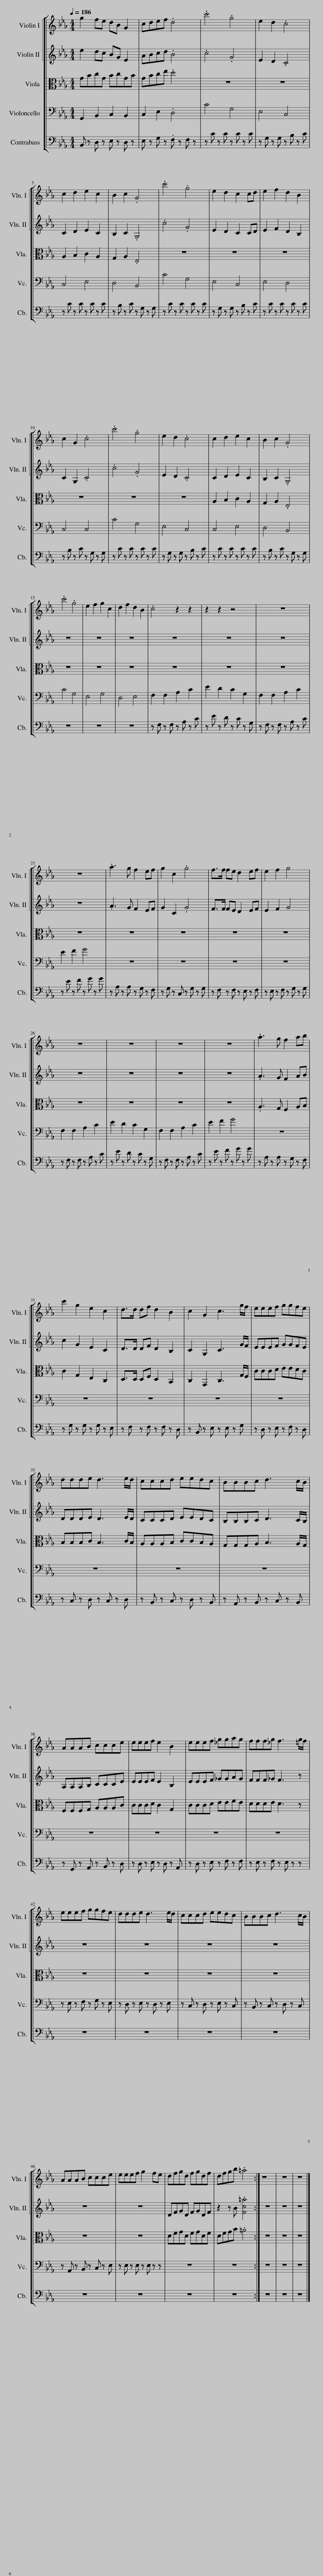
X:1
%%score [ [ 1 2 ] 3 4 5 ]
L:1/8
Q:1/4=186
M:4/4
I:linebreak $
K:Eb
V:1 treble
V:2 treble
V:3 alto
V:4 bass
V:5 bass transpose=-12
V:1
 g2 fe dB G2 | cdef .d4 | .c'4 .g4 | e2 d2 .c4 |$ c2 d2 e2 c2 | %5
 B2 c2 .G4 | .c'4 .g4 | e2 d2 c2 cd | e2 f2 d2 B2 |$ c2 G2 .c4 | %10
 .c'4 .g4 | e2 d2 .c4 | c2 d2 e2 c2 | B2 c2 .G4 |$ .c'4 .g4 | %15
 e2 f2 g2 c2 | d2 f2 d2 B2 | .c4 z2 z2 | z2 z2 z4 | z8 |$ %20
 z8 | .a3 g f2 ef | g2 c2 .g4 | f>f fe d2 ef | e2 f2 g4 |$ %25
 z8 | z8 | z8 | z8 | .a3 g f2 ab |$ %30
 c'2 g2 e2 c2 | d>d df d2 B2 | c2 G2 c3 g/f/ | eeef ggfe |$ ddde d3 e/d/ | %35
 cccd eedc | BBBc d3 c/B/ |$ AAAB ccce | eeef e2 B2 | eeef _ggag | %40
 fff_g f3 =g/f/ |$ eeef ggfe | ddde d3 e/d/ | cccd eedc | BBBc d3 c/B/ |$ %45
 AAAB ccce | eeef g2 fe | dfgd fgdf | dfgb .=a4 :| z8 | %50
 z8 | z8 |] %52
V:2
 e2 dc BG E2 | ABcd .B4 | .c4 .G4 | E2 D2 .C4 |$ C2 D2 E2 C2 | %5
 B,2 C2 .G,4 | .c4 .G4 | E2 D2 C2 CD | E2 F2 D2 B,2 |$ C2 G,2 .C4 | %10
 .c4 .G4 | E2 D2 .C4 | C2 D2 E2 C2 | B,2 C2 .G,4 |$ z8 | %15
 z8 | z8 | z8 | z8 | z8 |$ %20
 z8 | .A3 G F2 EF | G2 C2 .G4 | F>F FE D2 EF | E2 F2 G4 |$ %25
 z8 | z8 | z8 | z8 | .A3 G F2 AB |$ %30
 c2 G2 E2 C2 | D>D DF D2 B,2 | C2 G,2 C3 G/F/ | EEEF GGFE |$ DDDE D3 E/D/ | %35
 CCCD EEDC | B,B,B,C D3 C/B,/ |$ A,A,A,B, CCCE | EEEF E2 B,2 | EEEF _GGAG | %40
 FFF_G F3 z |$ z8 | z8 | z8 | z8 |$ %45
 z8 | z8 | DFGD FGDF | z2 z B .[Fc=a]4 :| z8 | %50
 z8 | z8 |] %52
V:3
 GBcG BcGB | GBce .d4 | z8 | z8 |$ A,2 B,2 C2 A,2 | %5
 G,2 A,2 .E,4 | z8 | z8 | z8 |$ z8 | %10
 z8 | z8 | A,2 B,2 C2 A,2 | G,2 A,2 .E,4 |$ z8 | %15
 z8 | z8 | z8 | z8 | z8 |$ %20
 z8 | z8 | z8 | z8 | z8 |$ %25
 z8 | z8 | z8 | z8 | .A,3 G, F,2 A,B, |$ %30
 C2 G,2 E,2 C,2 | D,>D, D,F, D,2 B,,2 | C,2 G,,2 C,3 G,/F,/ | CCCD EEDC |$ B,B,B,C B,3 C/B,/ | %35
 A,A,A,B, CCB,A, | G,G,G,A, B,3 A,/G,/ |$ F,F,F,G, A,A,A,C | CCCD C2 G,2 | CCCD EEFE | %40
 DDDE D3 z |$ z8 | z8 | z8 | z8 |$ %45
 z8 | z8 | DFGD FGDF | DFGB .=A4 :| z8 | %50
 z8 | z8 |] %52
V:4
 G,,2 B,,2 C,2 B,,2 | C,2 E,2 .D,4 | C4 G,4 | E,4 C,4 |$ C,4 E,4 | %5
 D,4 B,,4 | C4 G,4 | E,4 C,4 | E,4 D,4 |$ C,4 C,4 | %10
 C4 G,4 | E,4 C,4 | C,4 E,4 | D,4 B,,4 |$ C4 G,4 | %15
 E,4 G,4 | D,4 E,4 | F,2 F,2 A,2 C2 | E2 D2 C2 G,2 | F,2 F,2 A,2 C2 |$ %20
 E2 F2 G4 | z8 | z8 | z8 | z8 |$ %25
 F,2 F,2 A,2 C2 | E2 D2 C2 G,2 | F,2 F,2 A,2 C2 | E2 F2 G4 | z8 |$ %30
 z8 | z8 | z8 | z8 |$ z8 | %35
 z8 | z8 |$ z8 | z8 | z8 | %40
 z8 |$ z E, z F, z G, z E, | z D, z E, z D, z E, | z C, z D, z E, z C, | z B,, z C, z D, z C, |$ %45
 z A,, z B,, z C, z E, | z E, z E, z E, z z | z8 | z8 :| z8 | %50
 z8 | z8 |] %52
V:5
 B,, z D, z E, z D, z | E, z G, z .F, z F, z | z C z C z C z C | z G, z G, z B, z C |$ z C z C z C z C | %5
 z B, z C z G, z G, | z C z C z C z C | z G, z G, z B, z C | z C z C z C z C |$ z B, z C z G, z G, | %10
 z C z C z C z C | z G, z G, z B, z C | z C z C z C z C | z B, z C z G, z G, |$ z8 | %15
 z8 | z8 | z F, z F, z A, z C | z E z D z C z G, | z F, z F, z A, z C |$ %20
 z E z F z G z G | z A, z A, z G, z F, | z G, z C, z G, z G, | z F, z F, z E, z F, | z E, z F, z G, z G, |$ %25
 z F, z F, z A, z C | z E z D z C z G, | z F, z F, z A, z C | z E z F z G z G | z A, z A, z G, z F, |$ %30
 z G, z G, z G, z E, | z F, z F, z F, z D, | z B,, z E, z E, z G, | z D, z E, z F, z D, |$ z C, z D, z C, z D, | %35
 z B,, z C, z D, z B,, | z A,, z B,, z C, z B,, |$ z G,, z A,, z B,, z D, | z D, z E, z D, z A,, | z D, z E, z F, z F, | %40
 z E, z F, z E, z z |$ z8 | z8 | z8 | z8 |$ %45
 z8 | z8 | z8 | z8 :| z8 | %50
 z8 | z8 |] %52
